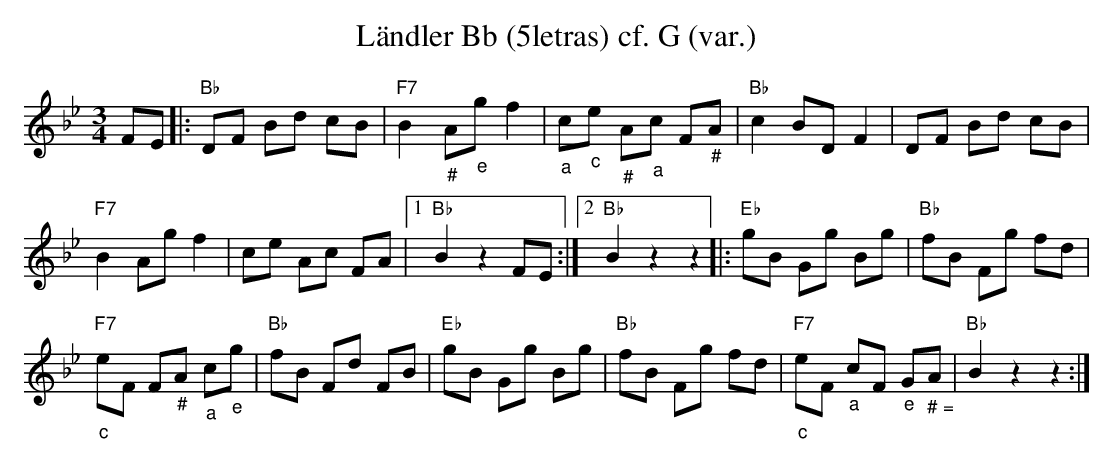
X:1
T:L\"andler Bb (5letras) cf. G (var.)
M:3/4
L:1/8
K:Bbmaj%%MIDI gchordon
FE |: "Bb"DF Bd cB | "F7"B2"_#"A"_e"gf2 | "_a"c"_c"e "_#"A"_a"c F"_#"A | "Bb"c2BDF2 | DF Bd cB |
"F7"B2Agf2 | ce Ac FA |1 "Bb"B2z2FE :|2 "Bb"B2z2z2 |: "Eb"gB Gg Bg | "Bb"fB Fg fd |
"F7""_c"eF F"_#"A "_a"c"_e"g | "Bb"fB Fd FB | "Eb"gB Gg Bg | "Bb"fB Fg fd | "F7""_c"eF "_a"cF "_e"G"_ # ="A | "Bb"B2z2z2 :|
